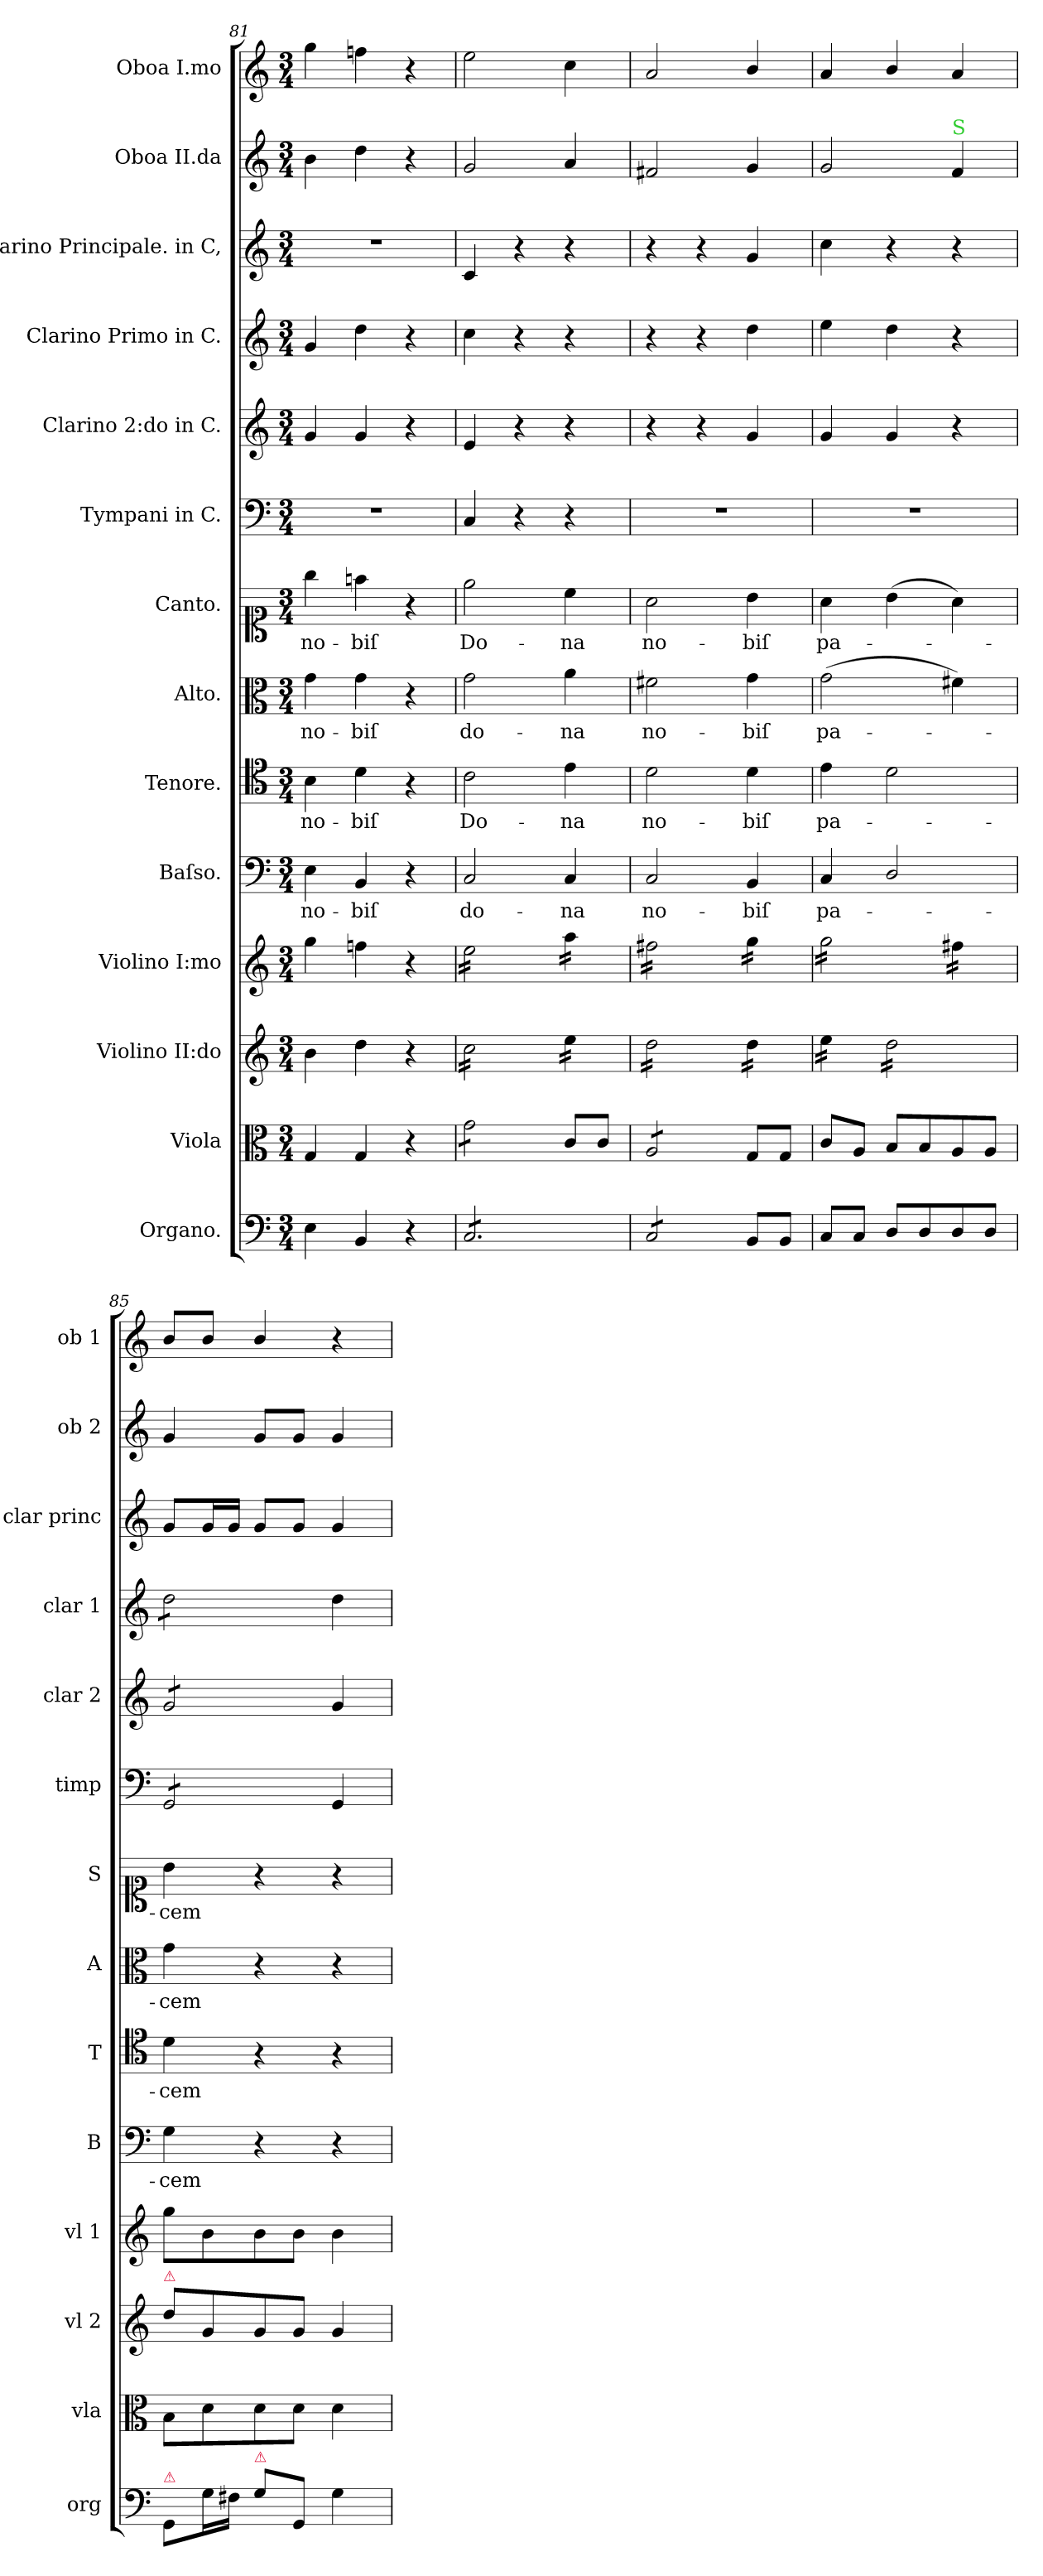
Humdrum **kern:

**kern	**kern	**kern	**kern	**dynam	**kern	**text	**kern	**text	**kern	**text	**kern	**text	**kern	**kern	**kern	**kern	**kern	**kern
*part14	*part13	*part12	*part11	*part11	*part10	*part10	*part9	*part9	*part8	*part8	*part7	*part7	*part6	*part5	*part4	*part3	*part2	*part1
*staff14	*staff13	*staff12	*staff11	*staff11	*staff10	*staff10	*staff9	*staff9	*staff8	*staff8	*staff7	*staff7	*staff6	*staff5	*staff4	*staff3	*staff2	*staff1
*I"Organo.	*I"Viola	*I"Violino II:do	*I"Violino I:mo	*	*I"Baſso.	*	*I"Tenore.	*	*I"Alto.	*	*I"Canto.	*	*I"Tympani in C.	*I"Clarino 2:do in C.	*I"Clarino Primo in C.	*I"Clarino Principale. in C,	*I"Oboa II.da	*I"Oboa I.mo
*I'org	*I'vla	*I'vl 2	*I'vl 1	*	*I'B	*	*I'T	*	*I'A	*	*I'S	*	*I'timp	*I'clar 2	*I'clar 1	*I'clar princ	*I'ob 2	*I'ob 1
*clefF4	*clefC3	*clefG2	*clefG2	*	*clefF4	*	*clefC4	*	*clefC3	*	*clefC1	*	*clefF4	*clefG2	*clefG2	*clefG2	*clefG2	*clefG2
*k[]	*k[]	*k[]	*k[]	*	*k[]	*	*k[]	*	*k[]	*	*k[]	*	*k[]	*k[]	*k[]	*k[]	*k[]	*k[]
*M3/4	*M3/4	*M3/4	*M3/4	*	*M3/4	*	*M3/4	*	*M3/4	*	*M3/4	*	*M3/4	*M3/4	*M3/4	*M3/4	*M3/4	*M3/4
=81	=81	=81	=81	=81	=81	=81	=81	=81	=81	=81	=81	=81	=81	=81	=81	=81	=81	=81
4E\	4G/	4b\	4gg\	.	4E\	no-	4B\	no-	4g\	no-	4gg\	no-	2.r	4g/	4g/	2.r	4b\	4gg\
4BB/	4G/	4dd\	4ffn\	.	4BB/	-biſ	4d\	-biſ	4g\	-biſ	4ffn\	-biſ	.	4g/	4dd\	.	4dd\	4ffn\
!	!	!	!	!LO:DY:a	!	!	!	!	!	!	!	!	!	!	!	!	!	!
4r	4r	4r	4r	fo&colon;	4r	.	4r	.	4r	.	4r	.	.	4r	4r	.	4r	4r
=82	=82	=82	=82	=82	=82	=82	=82	=82	=82	=82	=82	=82	=82	=82	=82	=82	=82	=82
*tremolo	*	*	*	*	*	*	*	*	*	*	*	*	*	*	*	*	*	*
*	*tremolo	*	*	*	*	*	*	*	*	*	*	*	*	*	*	*	*	*
*	*	*tremolo	*	*	*	*	*	*	*	*	*	*	*	*	*	*	*	*
*	*	*	*tremolo	*	*	*	*	*	*	*	*	*	*	*	*	*	*	*
8C/L	8g\L	16cc\LL	16ee\LL	.	2C/	do-	2c\	Do-	2g\	do-	2ee\	Do-	4C/	4e/	4cc\	4c/	2g/	2ee\
.	.	16cc\	16ee\	.	.	.	.	.	.	.	.	.	.	.	.	.	.	.
8C/	8g\	16cc\	16ee\	.	.	.	.	.	.	.	.	.	.	.	.	.	.	.
.	.	16cc\	16ee\	.	.	.	.	.	.	.	.	.	.	.	.	.	.	.
8C/	8g\	16cc\	16ee\	.	.	.	.	.	.	.	.	.	4r	4r	4r	4r	.	.
.	.	16cc\	16ee\	.	.	.	.	.	.	.	.	.	.	.	.	.	.	.
8C/	8g\J	16cc\	16ee\	.	.	.	.	.	.	.	.	.	.	.	.	.	.	.
*	*Xtremolo	*	*	*	*	*	*	*	*	*	*	*	*	*	*	*	*	*
.	.	16cc\JJ	16ee\JJ	.	.	.	.	.	.	.	.	.	.	.	.	.	.	.
8C/	8c/L	16ee\LL	16aa\LL	.	4C/	-na	4e\	-na	4a\	-na	4cc\	-na	4r	4r	4r	4r	4a/	4cc\
.	.	16ee\	16aa\	.	.	.	.	.	.	.	.	.	.	.	.	.	.	.
8C/J	8c/J	16ee\	16aa\	.	.	.	.	.	.	.	.	.	.	.	.	.	.	.
.	.	16ee\JJ	16aa\JJ	.	.	.	.	.	.	.	.	.	.	.	.	.	.	.
=83	=83	=83	=83	=83	=83	=83	=83	=83	=83	=83	=83	=83	=83	=83	=83	=83	=83	=83
*	*tremolo	*	*	*	*	*	*	*	*	*	*	*	*	*	*	*	*	*
8C/L	8A/L	16dd\LL	16ff#X\LL	.	2C/	no-	2d\	no-	2f#X\	no-	2a\	no-	2.r	4r	4r	4r	2f#X/	2a/
.	.	16dd\	16ff#X\	.	.	.	.	.	.	.	.	.	.	.	.	.	.	.
8C/	8A/	16dd\	16ff#X\	.	.	.	.	.	.	.	.	.	.	.	.	.	.	.
.	.	16dd\	16ff#X\	.	.	.	.	.	.	.	.	.	.	.	.	.	.	.
8C/	8A/	16dd\	16ff#X\	.	.	.	.	.	.	.	.	.	.	4r	4r	4r	.	.
.	.	16dd\	16ff#X\	.	.	.	.	.	.	.	.	.	.	.	.	.	.	.
8C/J	8A/J	16dd\	16ff#X\	.	.	.	.	.	.	.	.	.	.	.	.	.	.	.
*	*Xtremolo	*	*	*	*	*	*	*	*	*	*	*	*	*	*	*	*	*
*Xtremolo	*	*	*	*	*	*	*	*	*	*	*	*	*	*	*	*	*	*
.	.	16dd\JJ	16ff#X\JJ	.	.	.	.	.	.	.	.	.	.	.	.	.	.	.
8BB/L	8G/L	16dd\LL	16gg\LL	.	4BB/	-biſ	4d\	-biſ	4g\	-biſ	4b\	-biſ	.	4g/	4dd\	4g/	4g/	4b/
.	.	16dd\	16gg\	.	.	.	.	.	.	.	.	.	.	.	.	.	.	.
8BB/J	8G/J	16dd\	16gg\	.	.	.	.	.	.	.	.	.	.	.	.	.	.	.
.	.	16dd\JJ	16gg\JJ	.	.	.	.	.	.	.	.	.	.	.	.	.	.	.
=84	=84	=84	=84	=84	=84	=84	=84	=84	=84	=84	=84	=84	=84	=84	=84	=84	=84	=84
8C/L	8c/L	16ee\LL	16gg\LL	.	4C/	pa-	4e\	pa-	(2g\	pa-	4a\	pa-	2.r	4g/	4ee\	4cc\	2g/	4a/
.	.	16ee\	16gg\	.	.	.	.	.	.	.	.	.	.	.	.	.	.	.
8C/J	8A/J	16ee\	16gg\	.	.	.	.	.	.	.	.	.	.	.	.	.	.	.
.	.	16ee\JJ	16gg\	.	.	.	.	.	.	.	.	.	.	.	.	.	.	.
8D/L	8B/L	16dd\LL	16gg\	.	2D/	.	2d\	.	.	.	(4b\	.	.	4g/	4dd\	4r	.	4b/
.	.	16dd\	16gg\	.	.	.	.	.	.	.	.	.	.	.	.	.	.	.
8D/	8B/	16dd\	16gg\	.	.	.	.	.	.	.	.	.	.	.	.	.	.	.
.	.	16dd\	16gg\JJ	.	.	.	.	.	.	.	.	.	.	.	.	.	.	.
!	!	!	!	!	!	!	!	!	!	!	!	!	!	!	!	!	!LO:TX:a:color=limegreen:t=S	!
8D/	8A/	16dd\	16ff#X\LL	.	.	.	.	.	4f#X\)	.	4a\)	.	.	4r	4r	4r	4f/	4a/
.	.	16dd\	16ff#X\	.	.	.	.	.	.	.	.	.	.	.	.	.	.	.
8D/J	8A/J	16dd\	16ff#X\	.	.	.	.	.	.	.	.	.	.	.	.	.	.	.
.	.	16dd\JJ	16ff#X\JJ	.	.	.	.	.	.	.	.	.	.	.	.	.	.	.
*	*	*	*Xtremolo	*	*	*	*	*	*	*	*	*	*	*	*	*	*	*
*	*	*Xtremolo	*	*	*	*	*	*	*	*	*	*	*	*	*	*	*	*
=85	=85	=85	=85	=85	=85	=85	=85	=85	=85	=85	=85	=85	=85	=85	=85	=85	=85	=85
!	!	!LO:TX:a:color=crimson:t=⚠	!	!	!	!	!	!	!	!	!	!	!	!	!	!	!	!
!LO:TX:a:color=crimson:t=⚠	!	!	!	!	!	!	!	!	!	!	!	!	!	!	!	!	!	!
*	*	*	*	*	*	*	*	*	*	*	*	*	*tremolo	*	*	*	*	*
*	*	*	*	*	*	*	*	*	*	*	*	*	*	*tremolo	*	*	*	*
*	*	*	*	*	*	*	*	*	*	*	*	*	*	*	*tremolo	*	*	*
8GG/L	8B\L	8dd\L	8gg\L	.	4G\	-cem	4d\	-cem	4g\	-cem	4b\	-cem	8GG/L	8g/L	8dd\L	8g/L	4g/	8b/L
16G\L	8d\	8g/	8b\	.	.	.	.	.	.	.	.	.	8GG/	8g/	8dd\	16g/L	.	8b/J
16F#X\JJ	.	.	.	.	.	.	.	.	.	.	.	.	.	.	.	16g/JJ	.	.
!LO:TX:a:color=crimson:t=⚠	!	!	!	!	!	!	!	!	!	!	!	!	!	!	!	!	!	!
8G\L	8d\	8g/	8b\	.	4r	.	4r	.	4r	.	4r	.	8GG/	8g/	8dd\	8g/L	8g/L	4b/
8GG/J	8d\J	8g/J	8b\J	.	.	.	.	.	.	.	.	.	8GG/J	8g/J	8dd\J	8g/J	8g/J	.
*	*	*	*	*	*	*	*	*	*	*	*	*	*	*	*Xtremolo	*	*	*
*	*	*	*	*	*	*	*	*	*	*	*	*	*	*Xtremolo	*	*	*	*
*	*	*	*	*	*	*	*	*	*	*	*	*	*Xtremolo	*	*	*	*	*
4G\	4d\	4g/	4b\	.	4r	.	4r	.	4r	.	4r	.	4GG/	4g/	4dd\	4g/	4g/	4r
=	=	=	=	=	=	=	=	=	=	=	=	=	=	=	=	=	=	=
*-	*-	*-	*-	*-	*-	*-	*-	*-	*-	*-	*-	*-	*-	*-	*-	*-	*-	*-
